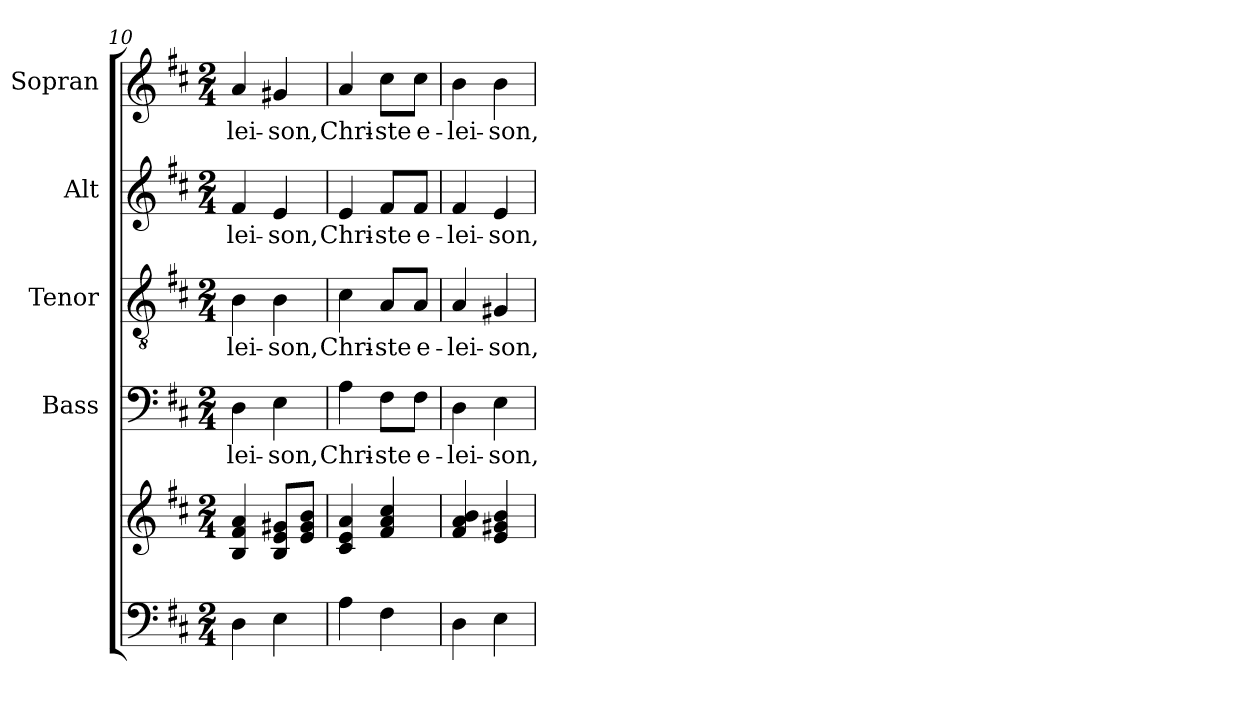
**kern	**kern	**kern	**text	**kern	**text	**kern	**text	**kern	**text
*part5	*part5	*part4	*part4	*part3	*part3	*part2	*part2	*part1	*part1
*staff6	*staff5	*staff4	*staff4	*staff3	*staff3	*staff2	*staff2	*staff1	*staff1
*	*	*I"Bass	*	*I"Tenor	*	*I"Alt	*	*I"Sopran	*
*	*	*I'B.	*	*I'T.	*	*I'A.	*	*I'S.	*
*clefF4	*clefG2	*clefF4	*	*clefGv2	*	*clefG2	*	*clefG2	*
*k[f#c#]	*k[f#c#]	*k[f#c#]	*	*k[f#c#]	*	*k[f#c#]	*	*k[f#c#]	*
*D:	*D:	*D:	*	*D:	*	*D:	*	*D:	*
*M2/4	*M2/4	*M2/4	*	*M2/4	*	*M2/4	*	*M2/4	*
=10	=10	=10	=10	=10	=10	=10	=10	=10	=10
!	!	!	!LO:LY:b	!	!LO:LY:b	!	!LO:LY:b	!	!LO:LY:b
4D\	4B/ 4f#/ 4a/	4D\	-lei-	4B\	-lei-	4f#/	-lei-	4a/	-lei-
!	!	!	!LO:LY:b	!	!LO:LY:b	!	!LO:LY:b	!	!LO:LY:b
4E\	8B/ 8e/ 8g#X/L	4E\	-son,	4B\	-son,	4e/	-son,	4g#X/	-son,
.	8e/ 8g#/ 8b/J	.	.	.	.	.	.	.	.
=11	=11	=11	=11	=11	=11	=11	=11	=11	=11
!	!	!	!LO:LY:b	!	!LO:LY:b	!	!LO:LY:b	!	!LO:LY:b
4A\	4c#/ 4e/ 4a/	4A\	Chri-	4c#\	Chri-	4e/	Chri-	4a/	Chri-
!	!	!	!LO:LY:b	!	!LO:LY:b	!	!LO:LY:b	!	!LO:LY:b
4F#\	4f#/ 4a/ 4cc#/	8F#\L	-ste	8A/L	-ste	8f#/L	-ste	8cc#\L	-ste
!	!	!	!LO:LY:b	!	!LO:LY:b	!	!LO:LY:b	!	!LO:LY:b
.	.	8F#\J	e-	8A/J	e-	8f#/J	e-	8cc#\J	e-
=12	=12	=12	=12	=12	=12	=12	=12	=12	=12
!	!	!	!LO:LY:b	!	!LO:LY:b	!	!LO:LY:b	!	!LO:LY:b
4D\	4f#/ 4a/ 4b/	4D\	-lei-	4A/	-lei-	4f#/	-lei-	4b\	-lei-
!	!	!	!LO:LY:b	!	!LO:LY:b	!	!LO:LY:b	!	!LO:LY:b
4E\	4e/ 4g#X/ 4b/	4E\	-son,	4G#X/	-son,	4e/	-son,	4b\	-son,
=	=	=	=	=	=	=	=	=	=
*-	*-	*-	*-	*-	*-	*-	*-	*-	*-
